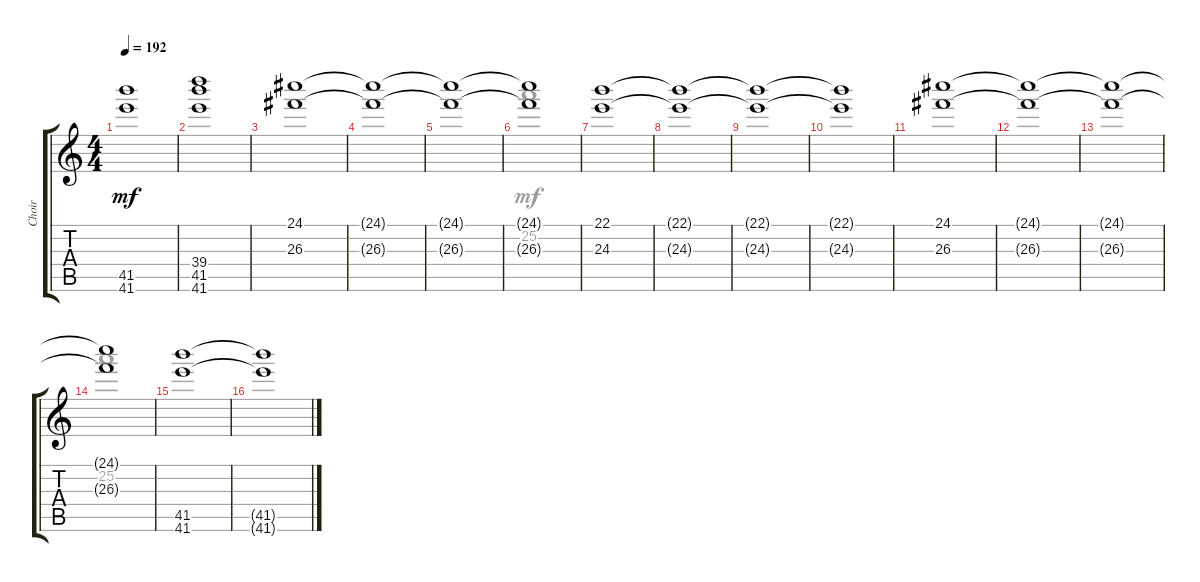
\track ("Choir" "Choir") {instrument electricguitarclean}
\staff {score tabs}
\tuning (Db4 Ab3 E3 B2 Gb2 B1) {hide}
\voice
\ts (4 4)
\tempo 192
\clef g2
\ks aminor
(41.5{t} 41.6{t}).1{dy mf} |
(39.4 41.5 41.6).1 |
(24.1 26.3).1 |
(24.1{t} 26.3{t}).1 |
(24.1{t} 26.3{t}).1 |
(24.1{t} 26.3{t}).1 |
(22.1 24.3).1 |
(22.1{t} 24.3{t}).1 |
(22.1{t} 24.3{t}).1 |
(22.1{t} 24.3{t}).1 |
(24.1 26.3).1 |
(24.1{t} 26.3{t}).1 |
(24.1{t} 26.3{t}).1 |
(24.1{t} 26.3{t}).1 |
(41.5 41.6).1 |
(41.5{t} 41.6{t}).1
\voice
\clef g2
\ottava regular
\simile none
\ks aminor
|
|
|
|
|
25.2.1 |
|
|
|
|
|
|
|
25.2.1 |
|
